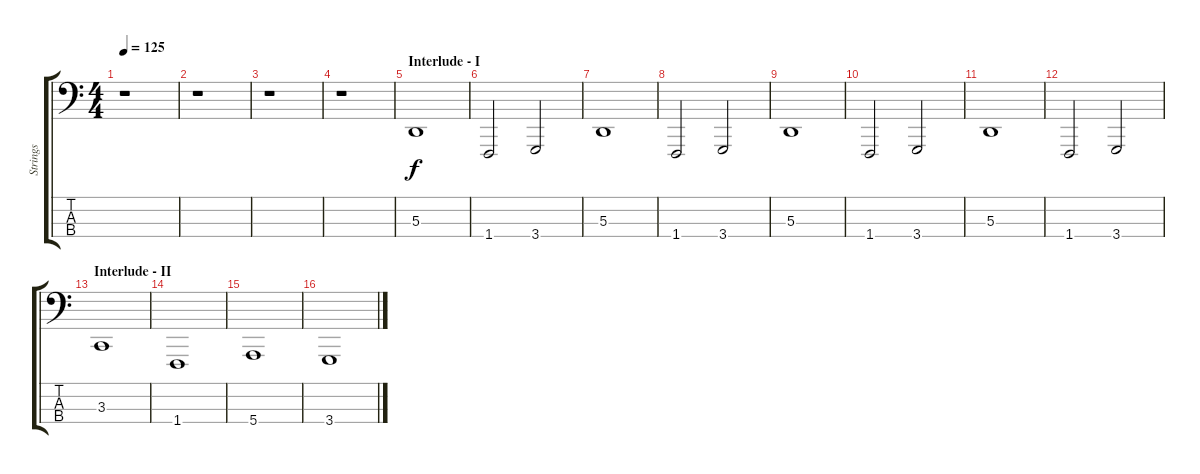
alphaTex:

\track ("Strings" "Strings") {instrument stringensemble1}
\staff {score tabs}
\tuning (G2 D2 A1 E1) {hide}
\ts (4 4)
\tempo 125
\clef f4
\ks c
r.1{dy f} |
r.1 |
r.1 |
r.1 |
\section ("" "Interlude - I")
5.3.1 |
1.4.2 3.4.2 |
5.3.1 |
1.4.2 3.4.2 |
5.3.1 |
1.4.2 3.4.2 |
5.3.1 |
1.4.2 3.4.2 |
\section ("" "Interlude - II")
3.3.1 |
1.4.1 |
5.4.1 |
3.4.1
